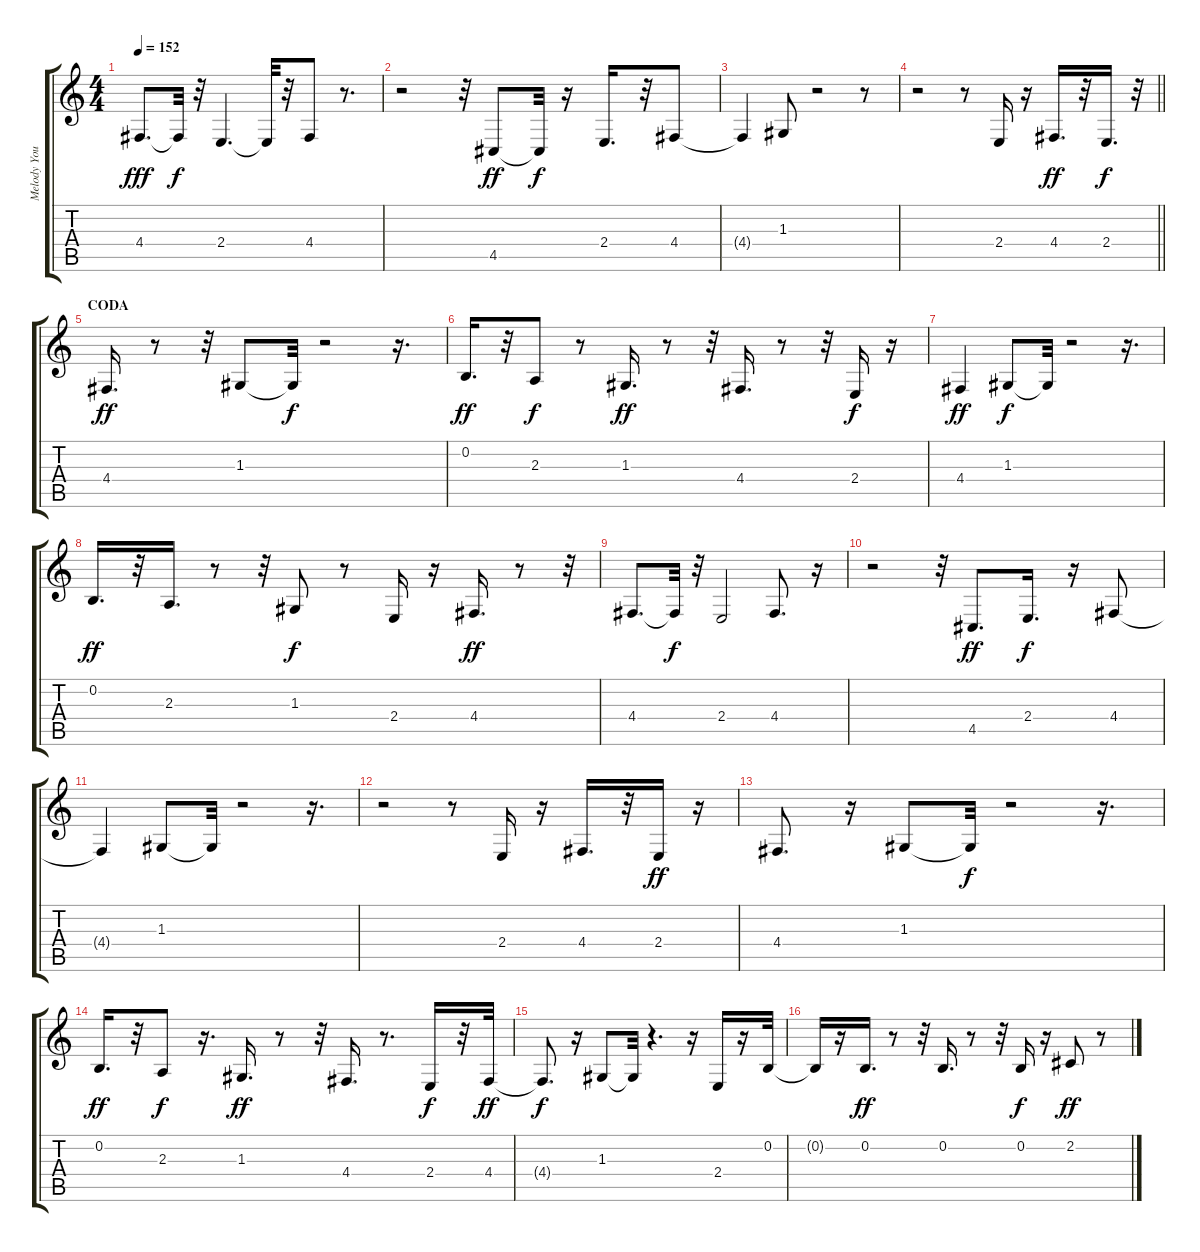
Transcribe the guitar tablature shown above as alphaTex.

\track ("Melody Youssou" "Melody You") {instrument tenorsax}
\staff {score tabs}
\tuning (E4 B3 G3 D3 A2 E2) {hide}
\ts (4 4)
\tempo 152
\clef g2
\ks c
4.4.8{d dy fff} 4.4{t}.32{dy f} r.32 2.4.4{d} 2.4{t}.32 r.32 4.4.8 r.8{d} |
r.2 r.32 4.5.8{dy ff} 4.5{t}.32{dy f} r.16 2.4.16{d} r.32 4.4.8 |
4.4{t}.4 1.3.8 r.2 r.8 |
\barLineRight lightlight
r.2 r.8 2.4.16 r.16 4.4.16{d dy ff} r.32 2.4.16{d dy f} r.32 |
\section ("" "CODA")
4.4.16{d dy ff} r.8 r.32 1.3.8 1.3{t}.32{dy f} r.2 r.16{d} |
0.2.16{d dy ff} r.32 2.3.8{dy f} r.8 1.3.16{d dy ff} r.8 r.32 4.4.16{d} r.8 r.32 2.4.16{dy f} r.16 |
4.4.4{dy ff} 1.3.8{dy f} 1.3{t}.32 r.2 r.16{d} |
0.2.16{d dy ff} r.32 2.3.16{d} r.8 r.32 1.3.8{dy f} r.8 2.4.16 r.16 4.4.16{d dy ff} r.8 r.32 |
4.4.8{d} 4.4{t}.32{dy f} r.32 2.4.2 4.4.8{d} r.16 |
r.2 r.32 4.5.8{d dy ff} 2.4.16{d dy f} r.16 4.4.8 |
4.4{t}.4 1.3.8 1.3{t}.32 r.2 r.16{d} |
r.2 r.8 2.4.16 r.16 4.4.16{d} r.32 2.4.16{dy ff} r.16 |
4.4.8{d} r.16 1.3.8 1.3{t}.32{dy f} r.2 r.16{d} |
0.2.16{d dy ff} r.32 2.3.8{dy f} r.16{d} 1.3.16{d dy ff} r.8 r.32 4.4.16{d} r.8{d} 2.4.16{dy f} r.32 4.4.32{dy ff} |
4.4{t}.8{d dy f} r.16 1.3.8 1.3{t}.32 r.4{d} r.16 2.4.16 r.16 0.2.32 |
0.2{t}.16 r.16 0.2.16{d dy ff} r.8 r.32 0.2.16{d} r.8 r.32 0.2.16{dy f} r.16 2.2.8{dy ff} r.8
